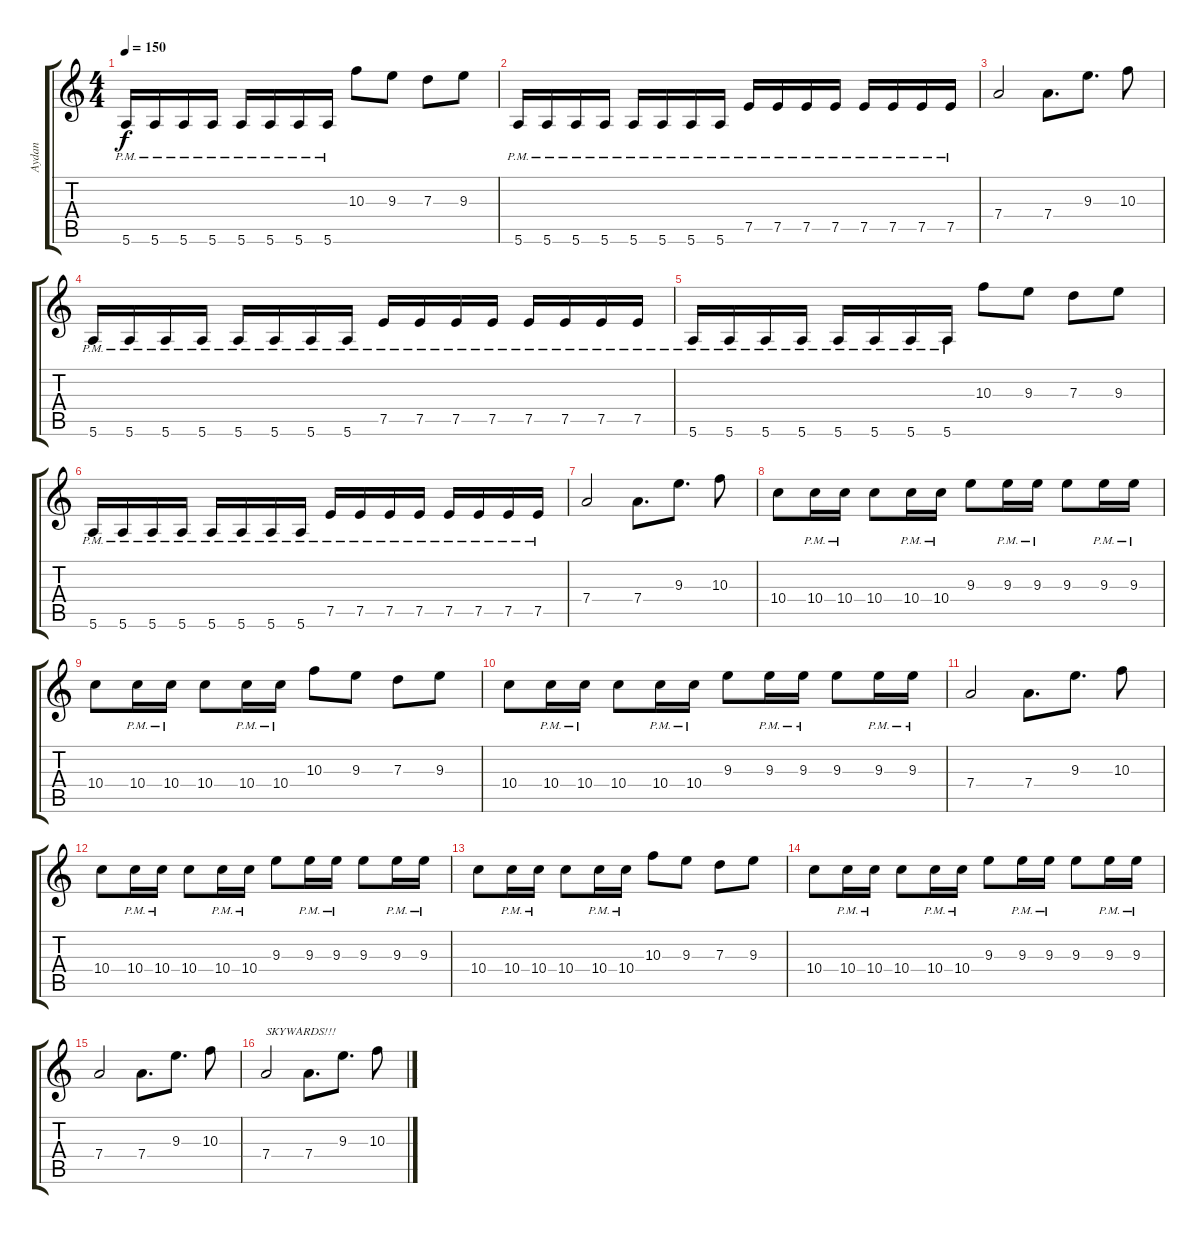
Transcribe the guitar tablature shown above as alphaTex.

\track ("Aydan" "Aydan") {instrument acousticguitarsteel}
\staff {score tabs}
\tuning (E4 B3 G3 D3 A2 E2) {hide}
\ts (4 4)
\tempo 150
\clef g2
\ks c
5.6{pm}.16{dy f} 5.6{pm}.16 5.6{pm}.16 5.6{pm}.16 5.6{pm}.16 5.6{pm}.16 5.6{pm}.16 5.6{pm}.16 10.3.8 9.3.8 7.3.8 9.3.8 |
5.6{pm}.16 5.6{pm}.16 5.6{pm}.16 5.6{pm}.16 5.6{pm}.16 5.6{pm}.16 5.6{pm}.16 5.6{pm}.16 7.5{pm}.16 7.5{pm}.16 7.5{pm}.16 7.5{pm}.16 7.5{pm}.16 7.5{pm}.16 7.5{pm}.16 7.5{pm}.16 |
7.4.2 7.4.8{d} 9.3.8{d} 10.3.8 |
5.6{pm}.16 5.6{pm}.16 5.6{pm}.16 5.6{pm}.16 5.6{pm}.16 5.6{pm}.16 5.6{pm}.16 5.6{pm}.16 7.5{pm}.16 7.5{pm}.16 7.5{pm}.16 7.5{pm}.16 7.5{pm}.16 7.5{pm}.16 7.5{pm}.16 7.5{pm}.16 |
5.6{pm}.16 5.6{pm}.16 5.6{pm}.16 5.6{pm}.16 5.6{pm}.16 5.6{pm}.16 5.6{pm}.16 5.6{pm}.16 10.3.8 9.3.8 7.3.8 9.3.8 |
5.6{pm}.16 5.6{pm}.16 5.6{pm}.16 5.6{pm}.16 5.6{pm}.16 5.6{pm}.16 5.6{pm}.16 5.6{pm}.16 7.5{pm}.16 7.5{pm}.16 7.5{pm}.16 7.5{pm}.16 7.5{pm}.16 7.5{pm}.16 7.5{pm}.16 7.5{pm}.16 |
7.4.2 7.4.8{d} 9.3.8{d} 10.3.8 |
10.4.8 10.4{pm}.16 10.4{pm}.16 10.4.8 10.4{pm}.16 10.4{pm}.16 9.3.8 9.3{pm}.16 9.3{pm}.16 9.3.8 9.3{pm}.16 9.3{pm}.16 |
10.4.8 10.4{pm}.16 10.4{pm}.16 10.4.8 10.4{pm}.16 10.4{pm}.16 10.3.8 9.3.8 7.3.8 9.3.8 |
10.4.8 10.4{pm}.16 10.4{pm}.16 10.4.8 10.4{pm}.16 10.4{pm}.16 9.3.8 9.3{pm}.16 9.3{pm}.16 9.3.8 9.3{pm}.16 9.3{pm}.16 |
7.4.2 7.4.8{d} 9.3.8{d} 10.3.8 |
10.4.8 10.4{pm}.16 10.4{pm}.16 10.4.8 10.4{pm}.16 10.4{pm}.16 9.3.8 9.3{pm}.16 9.3{pm}.16 9.3.8 9.3{pm}.16 9.3{pm}.16 |
10.4.8 10.4{pm}.16 10.4{pm}.16 10.4.8 10.4{pm}.16 10.4{pm}.16 10.3.8 9.3.8 7.3.8 9.3.8 |
10.4.8 10.4{pm}.16 10.4{pm}.16 10.4.8 10.4{pm}.16 10.4{pm}.16 9.3.8 9.3{pm}.16 9.3{pm}.16 9.3.8 9.3{pm}.16 9.3{pm}.16 |
7.4.2 7.4.8{d} 9.3.8{d} 10.3.8 |
7.4.2{txt "SKYWARDS!!!"} 7.4.8{d} 9.3.8{d} 10.3.8
